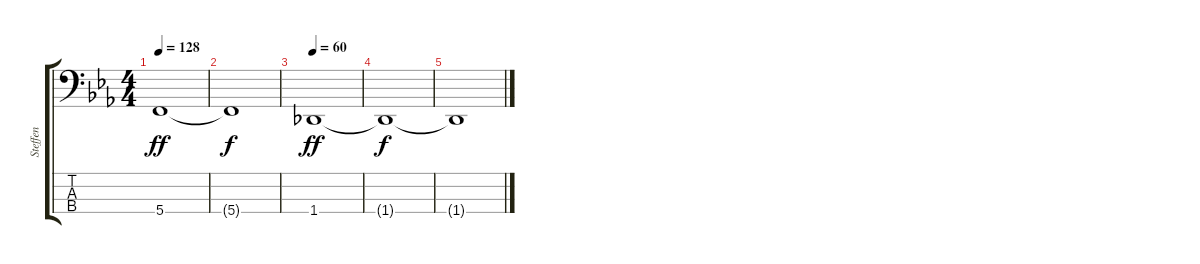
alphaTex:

\track ("Steffen" "Steffen") {instrument electricbasspick}
\staff {score tabs}
\tuning (F2 C2 G1 C1) {hide}
\ts (4 4)
\tempo 128
\clef f4
\ks cminor
5.4.1{dy ff} |
5.4{t}.1{dy f} |
\tempo 60
1.4.1{dy ff} |
1.4{t}.1{dy f} |
1.4{t}.1
